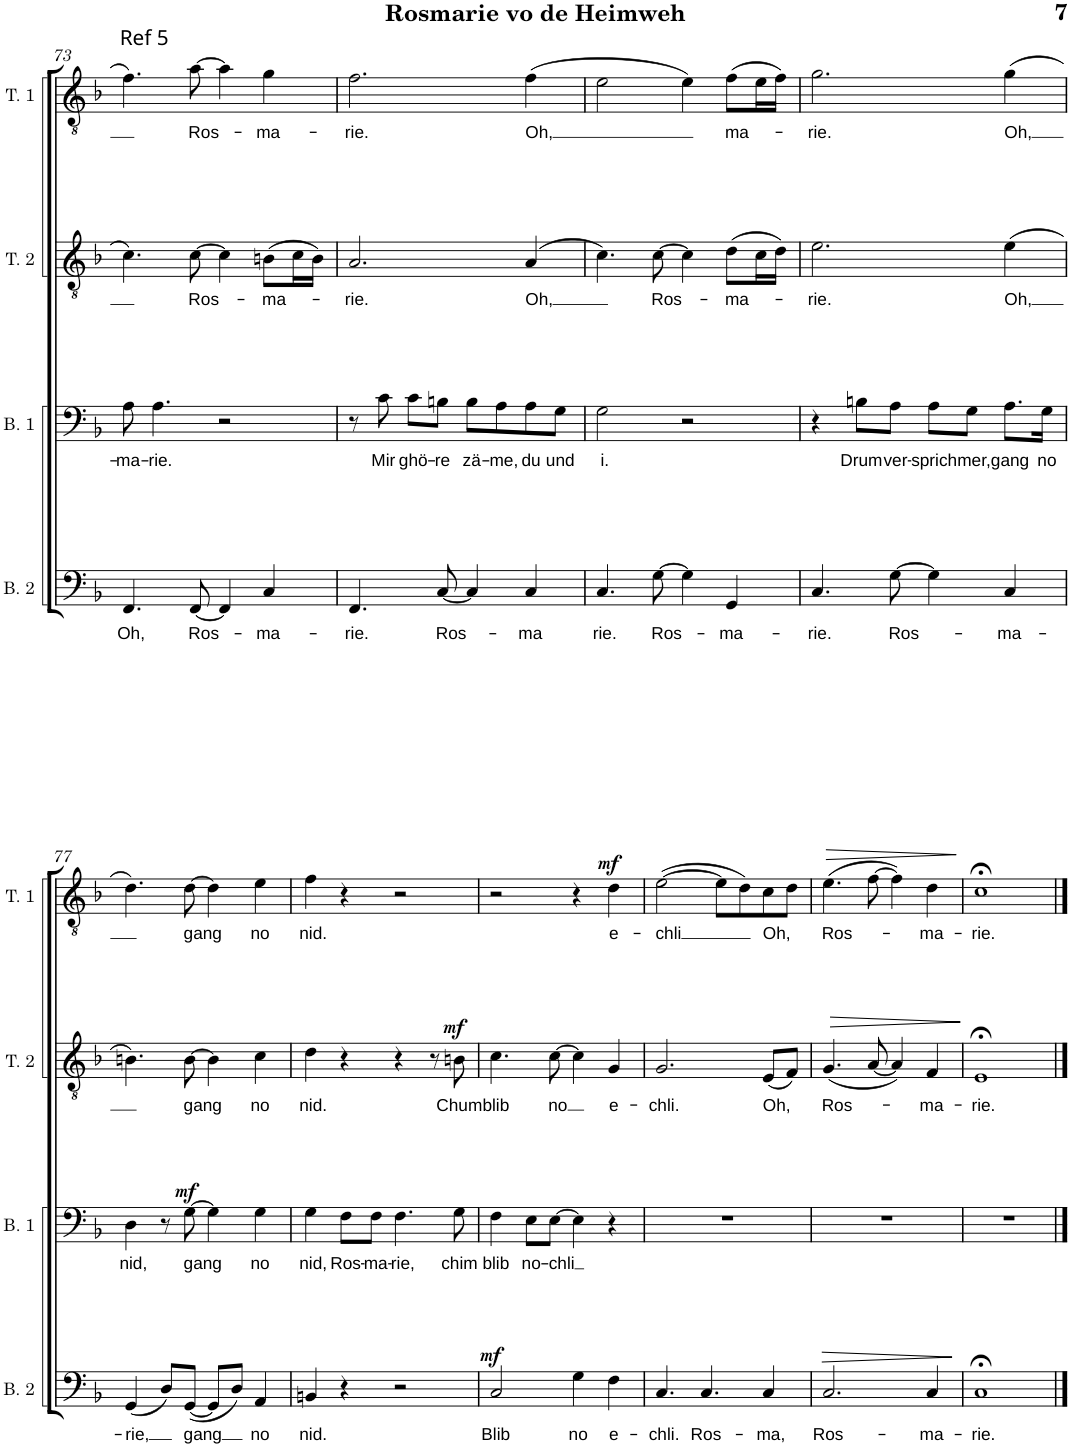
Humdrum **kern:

**kern	**text	**dynam	**kern	**text	**dynam	**kern	**text	**dynam	**kern	**text	**dynam
*part4	*part4	*part4	*part3	*part3	*part3	*part2	*part2	*part2	*part1	*part1	*part1
*staff4	*staff4	*staff4	*staff3	*staff3	*staff3	*staff2	*staff2	*staff2	*staff1	*staff1	*staff1
*I"Bass 2	*	*	*I"Bass 1	*	*	*I"Tenor 2	*	*	*I"Tenor 1	*	*
*I'B. 2	*	*	*I'B. 1	*	*	*I'T. 2	*	*	*I'T. 1	*	*
!!LO:PB:g=z
*clefF4	*	*	*clefF4	*	*	*clefGv2	*	*	*clefGv2	*	*
*k[b-]	*	*	*k[b-]	*	*	*k[b-]	*	*	*k[b-]	*	*
*M4/4	*	*	*M4/4	*	*	*M4/4	*	*	*M4/4	*	*
=73	=73	=73	=73	=73	=73	=73	=73	=73	=73	=73	=73
!	!	!	!	!	!	!	!	!	!LO:TX:a:t=Ref 5	!	!
!	!LO:LY:b	!	!	!LO:LY:b	!	!	!	!	!	!	!
4.FF/	Oh,	.	8A\	-ma-	.	4.c\	.	.	4.f\	.	.
!	!	!	!	!LO:LY:b	!	!	!	!	!	!	!
.	.	.	4.A\	-rie.	.	.	.	.	.	.	.
!	!LO:LY:b	!	!	!	!	!	!LO:LY:b	!	!	!LO:LY:b	!
[8FF/	Ros-	.	.	.	.	[8c\	Ros-	.	[8a\	Ros-	.
4FF/]	.	.	2r	.	.	4c\]	.	.	4a\]	.	.
!	!LO:LY:b	!	!	!	!	!	!LO:LY:b	!	!	!LO:LY:b	!
4C/	-ma-	.	.	.	.	(8Bn\L	-ma-	.	4g\	-ma-	.
.	.	.	.	.	.	16c\L	.	.	.	.	.
.	.	.	.	.	.	16B\JJ)	.	.	.	.	.
=74	=74	=74	=74	=74	=74	=74	=74	=74	=74	=74	=74
!	!LO:LY:b	!	!	!	!	!	!LO:LY:b	!	!	!LO:LY:b	!
4.FF/	-rie.	.	8r	.	.	2.A/	-rie.	.	2.f\	-rie.	.
!	!	!	!	!LO:LY:b	!	!	!	!	!	!	!
.	.	.	8c\	Mir	.	.	.	.	.	.	.
!	!	!	!	!LO:LY:b	!	!	!	!	!	!	!
.	.	.	8c\L	ghö-	.	.	.	.	.	.	.
!	!LO:LY:b	!	!	!LO:LY:b	!	!	!	!	!	!	!
[8C/	Ros-	.	8Bn\J	-re	.	.	.	.	.	.	.
!	!	!	!	!LO:LY:b	!	!	!	!	!	!	!
4C/]	.	.	8B\L	zä-	.	.	.	.	.	.	.
!	!	!	!	!LO:LY:b	!	!	!	!	!	!	!
.	.	.	8A\	-me,	.	.	.	.	.	.	.
!	!LO:LY:b	!	!	!LO:LY:b	!	!	!LO:LY:b	!	!	!LO:LY:b	!
4C/	-ma	.	8A\	du	.	(4A/	Oh,	.	(4f\	Oh,	.
!	!	!	!	!LO:LY:b	!	!	!	!	!	!	!
.	.	.	8G\J	und	.	.	.	.	.	.	.
=75	=75	=75	=75	=75	=75	=75	=75	=75	=75	=75	=75
!	!LO:LY:b	!	!	!LO:LY:b	!	!	!	!	!	!	!
4.C/	rie.	.	2G\	i.	.	4.c\)	.	.	2e\	.	.
!	!LO:LY:b	!	!	!	!	!	!LO:LY:b	!	!	!	!
[8G\	Ros-	.	.	.	.	[8c\	Ros-	.	.	.	.
4G\]	.	.	2r	.	.	4c\]	.	.	4e\)	.	.
!	!LO:LY:b	!	!	!	!	!	!LO:LY:b	!	!	!LO:LY:b	!
4GG/	-ma-	.	.	.	.	(8d\L	-ma-	.	(8f\L	ma-	.
.	.	.	.	.	.	16c\L	.	.	16e\L	.	.
.	.	.	.	.	.	16d\JJ)	.	.	16f\JJ)	.	.
=76	=76	=76	=76	=76	=76	=76	=76	=76	=76	=76	=76
!	!LO:LY:b	!	!	!	!	!	!LO:LY:b	!	!	!LO:LY:b	!
4.C/	-rie.	.	4r	.	.	2.e\	-rie.	.	2.g\	-rie.	.
!	!	!	!	!LO:LY:b	!	!	!	!	!	!	!
.	.	.	8Bn\L	Drum	.	.	.	.	.	.	.
!	!LO:LY:b	!	!	!LO:LY:b	!	!	!	!	!	!	!
[8G\	Ros-	.	8A\J	ver-	.	.	.	.	.	.	.
!	!	!	!	!LO:LY:b	!	!	!	!	!	!	!
4G\]	.	.	8A\L	-sprich	.	.	.	.	.	.	.
!	!	!	!	!LO:LY:b	!	!	!	!	!	!	!
.	.	.	8G\J	mer,	.	.	.	.	.	.	.
!	!LO:LY:b	!	!	!LO:LY:b	!	!	!LO:LY:b	!	!	!LO:LY:b	!
4C/	-ma-	.	8.A\L	gang	.	(4e\	Oh,	.	(4g\	Oh,	.
!	!	!	!	!LO:LY:b	!	!	!	!	!	!	!
.	.	.	16G\Jk	no	.	.	.	.	.	.	.
!!LO:LB:g=z
=77	=77	=77	=77	=77	=77	=77	=77	=77	=77	=77	=77
!	!LO:LY:b	!	!	!LO:LY:b	!	!	!	!	!	!	!
(4GG/	-rie,	.	4D\	nid,	.	4.Bn\)	.	.	4.d\)	.	.
8D/L)	.	.	8r	.	.	.	.	.	.	.	.
!	!LO:LY:b	!	!	!LO:LY:b	!LO:DY:a	!	!LO:LY:b	!	!	!LO:LY:b	!
([8GG/J	gang	.	[8G\	gang	mf	[8B\	gang	.	[8d\	gang	.
8GG/L]	.	.	4G\]	.	.	4B\]	.	.	4d\]	.	.
8D/J)	.	.	.	.	.	.	.	.	.	.	.
!	!LO:LY:b	!	!	!LO:LY:b	!	!	!LO:LY:b	!	!	!LO:LY:b	!
4AA/	no	.	4G\	no	.	4c\	no	.	4e\	no	.
=78	=78	=78	=78	=78	=78	=78	=78	=78	=78	=78	=78
!	!LO:LY:b	!	!	!LO:LY:b	!	!	!LO:LY:b	!	!	!LO:LY:b	!
4BBn/	nid.	.	4G\	nid,	.	4d\	nid.	.	4f\	nid.	.
!	!	!	!	!LO:LY:b	!	!	!	!	!	!	!
4r	.	.	8F\L	Ros-	.	4r	.	.	4r	.	.
!	!	!	!	!LO:LY:b	!	!	!	!	!	!	!
.	.	.	8F\J	-ma-	.	.	.	.	.	.	.
!	!	!	!	!LO:LY:b	!	!	!	!	!	!	!
2r	.	.	4.F\	-rie,	.	4r	.	.	2r	.	.
.	.	.	.	.	.	8r	.	.	.	.	.
!	!	!	!	!LO:LY:b	!	!	!LO:LY:b	!LO:DY:a	!	!	!
.	.	.	8G\	chim	.	8Bn\	Chum	mf	.	.	.
=79	=79	=79	=79	=79	=79	=79	=79	=79	=79	=79	=79
!	!LO:LY:b	!LO:DY:a	!	!LO:LY:b	!	!	!LO:LY:b	!	!	!	!
2C/	Blib	mf	4F\	blib	.	4.c\	blib	.	2r	.	.
!	!	!	!	!LO:LY:b	!	!	!	!	!	!	!
.	.	.	8E\L	no-	.	.	.	.	.	.	.
!	!	!	!	!LO:LY:b	!	!	!LO:LY:b	!	!	!	!
.	.	.	[8E\J	-chli	.	[8c\	no	.	.	.	.
!	!LO:LY:b	!	!	!	!	!	!	!	!	!	!
4G\	no	.	4E\]	.	.	4c\]	.	.	4r	.	.
!	!LO:LY:b	!	!	!	!	!	!LO:LY:b	!	!	!LO:LY:b	!LO:DY:a
4F\	e-	.	4r	.	.	4G/	e-	.	4d\	e-	mf
=80	=80	=80	=80	=80	=80	=80	=80	=80	=80	=80	=80
!	!LO:LY:b	!	!	!	!	!	!LO:LY:b	!	!	!LO:LY:b	!
4.C/	-chli.	.	1r	.	.	2.G/	-chli.	.	([2e\	-chli	.
!	!LO:LY:b	!	!	!	!	!	!	!	!	!	!
4.C/	Ros-	.	.	.	.	.	.	.	.	.	.
.	.	.	.	.	.	.	.	.	8e\L]	.	.
.	.	.	.	.	.	.	.	.	8d\)	.	.
!	!LO:LY:b	!	!	!	!	!	!LO:LY:b	!	!	!LO:LY:b	!
4C/	-ma,	.	.	.	.	(8E/L	Oh,	.	8c\	Oh,	.
.	.	.	.	.	.	8F/J)	.	.	8d\J	.	.
=81	=81	=81	=81	=81	=81	=81	=81	=81	=81	=81	=81
!	!LO:LY:b	!LO:HP:b	!	!	!	!	!LO:LY:b	!LO:HP:b	!	!LO:LY:b	!LO:HP:b
2.C/	Ros-	>	1r	.	.	(4.G/	Ros-	>	(4.e\	Ros-	>
.	.	.	.	.	.	[8A/	.	.	[8f\	.	.
.	.	.	.	.	.	4A/])	.	.	4f\])	.	.
!	!LO:LY:b	!	!	!	!	!	!LO:LY:b	!	!	!LO:LY:b	!
4C/	-ma-	.	.	.	.	4F/	-ma-	.	4d\	-ma-	.
.	.	]	.	.	.	.	.	]	.	.	]
=82	=82	=82	=82	=82	=82	=82	=82	=82	=82	=82	=82
!	!LO:LY:b	!	!	!	!	!	!LO:LY:b	!	!	!LO:LY:b	!
1C;<	-rie.	.	1r	.	.	1E;<	-rie.	.	1c;<	-rie.	.
==	==	==	==	==	==	==	==	==	==	==	==
*-	*-	*-	*-	*-	*-	*-	*-	*-	*-	*-	*-
